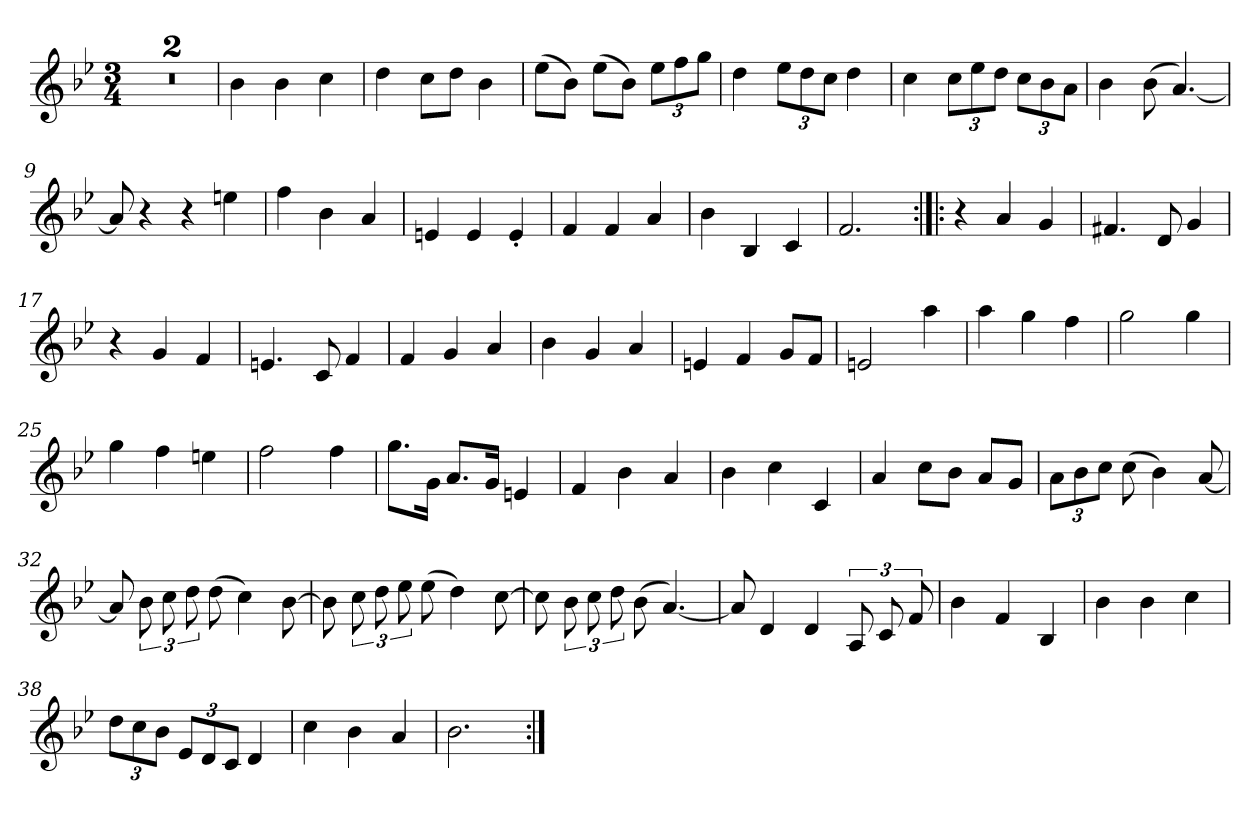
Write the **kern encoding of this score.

**kern
*part1
*staff1
*clefG2
*k[b-e-]
*B-:
*M3/4
*MM120
=1
2.r
=2
2.r
=3
4b-
4b-
4cc
=4
4dd
8cc\L
8dd\J
4b-
=5
(8ee-\L
8b-\J)
(8ee-\L
8b-\J)
12ee-\L
12ff\
12gg\J
=6
4dd
12ee-\L
12dd\
12cc\J
4dd
=7
4cc
12cc\L
12ee-\
12dd\J
12cc\L
12b-\
12a\J
=8
4b-
(8b-
[4.a)
=9
8a]
4r
4r
4een
=10
4ff
4b-
4a
=11
4en
4e
4e'
=12
4f
4f
4a
=13
4b-
4B-
4c
=14
2.f
=15:|!|:
4r
4a
4g
=16
4.f#X
8d
4g
=17
4r
4g
4f
=18
4.en
8c
4f
=19
4f
4g
4a
=20
4b-
4g
4a
=21
4en
4f
8g/L
8f/J
=22
2en
4aa
=23
4aa
4gg
4ff
=24
2gg
4gg
=25
4gg
4ff
4een
=26
2ff
4ff
=27
8.gg\L
16g\Jk
8.a/L
16g/Jk
4en
=28
4f
4b-
4a
=29
4b-
4cc
4c
=30
4a
8cc\L
8b-\J
8a/L
8g/J
=31
12a\L
12b-\
12cc\J
(8cc
4b-)
[8a
=32
8a]
12b-
12cc
12dd
(8dd
4cc)
[8b-
=33
8b-]
12cc
12dd
12ee-
(8ee-
4dd)
[8cc
=34
8cc]
12b-
12cc
12dd
(8b-
[4.a)
=35
8a]
4d
4d
12A
12c
12f
=36
4b-
4f
4B-
=37
4b-
4b-
4cc
=38
12dd\L
12cc\
12b-\J
12e-/L
12d/
12c/J
4d
=39
4cc
4b-
4a
=40
2.b-
=:|!
*-
